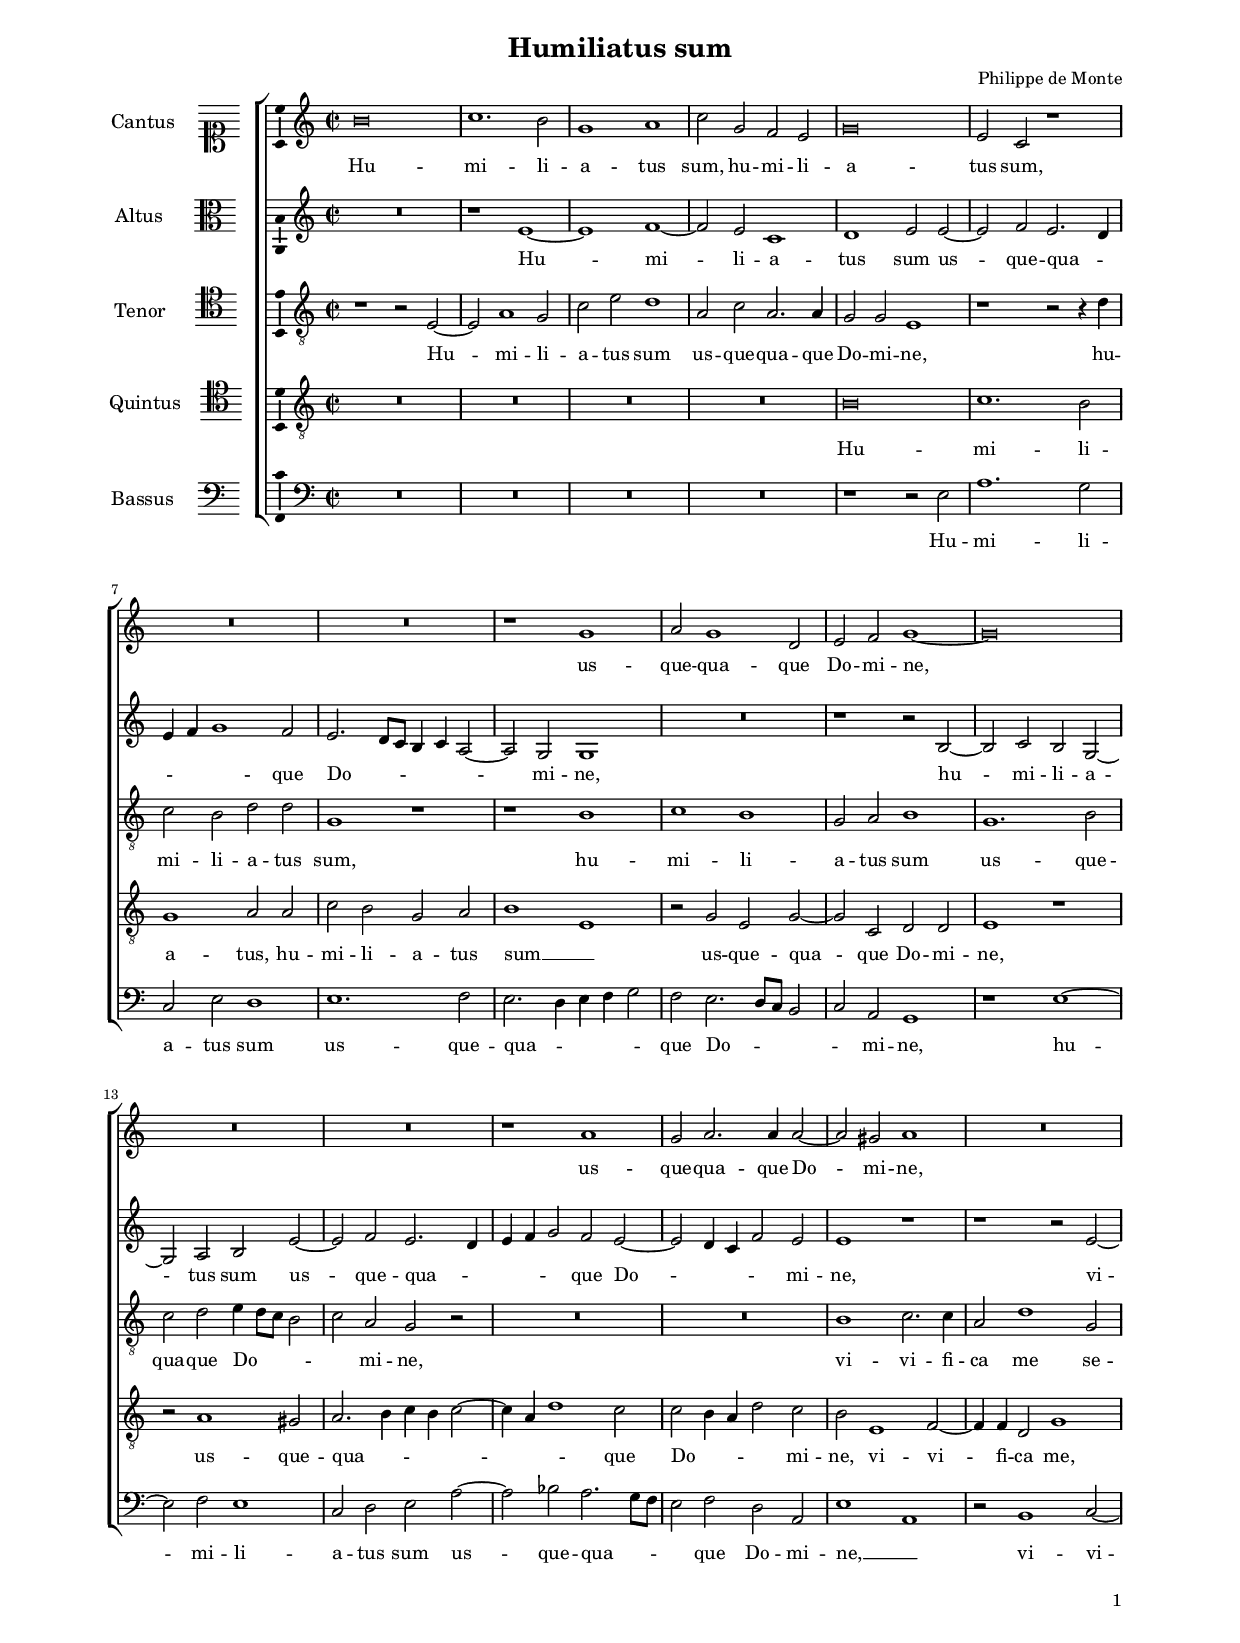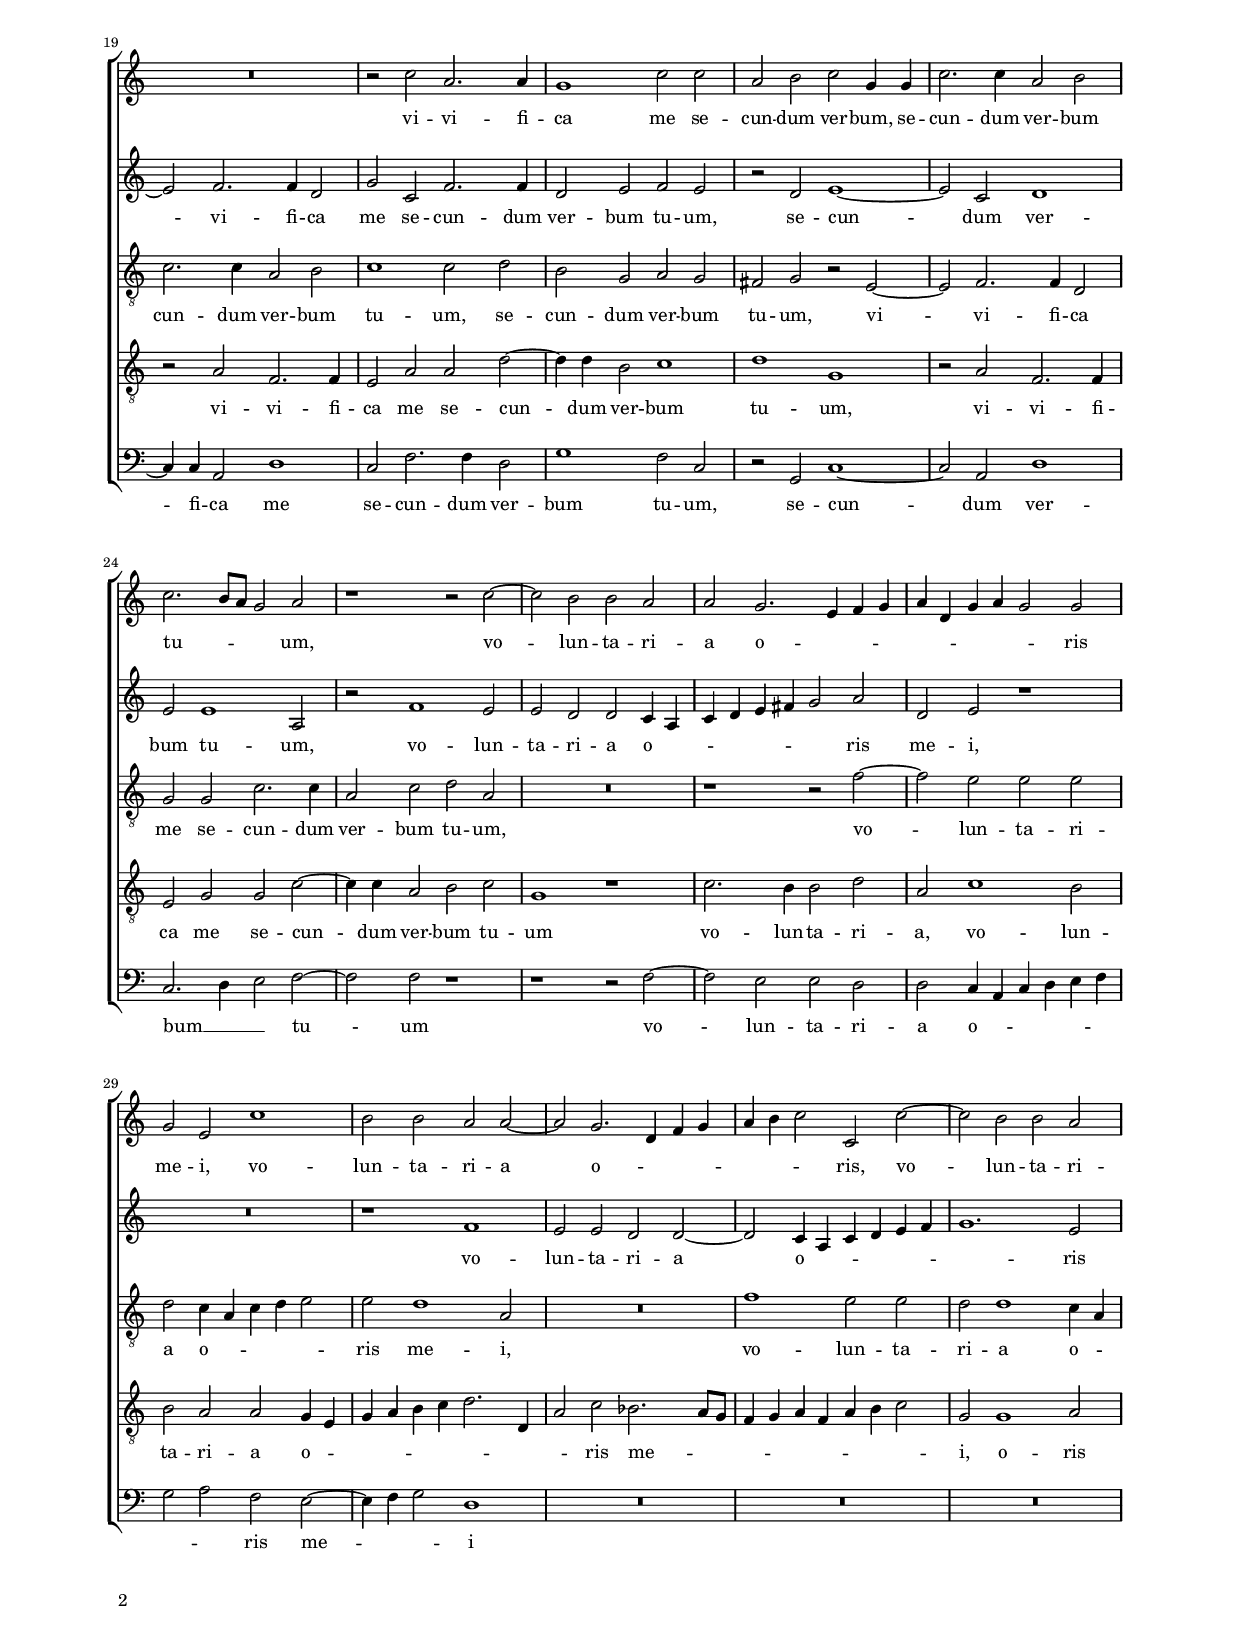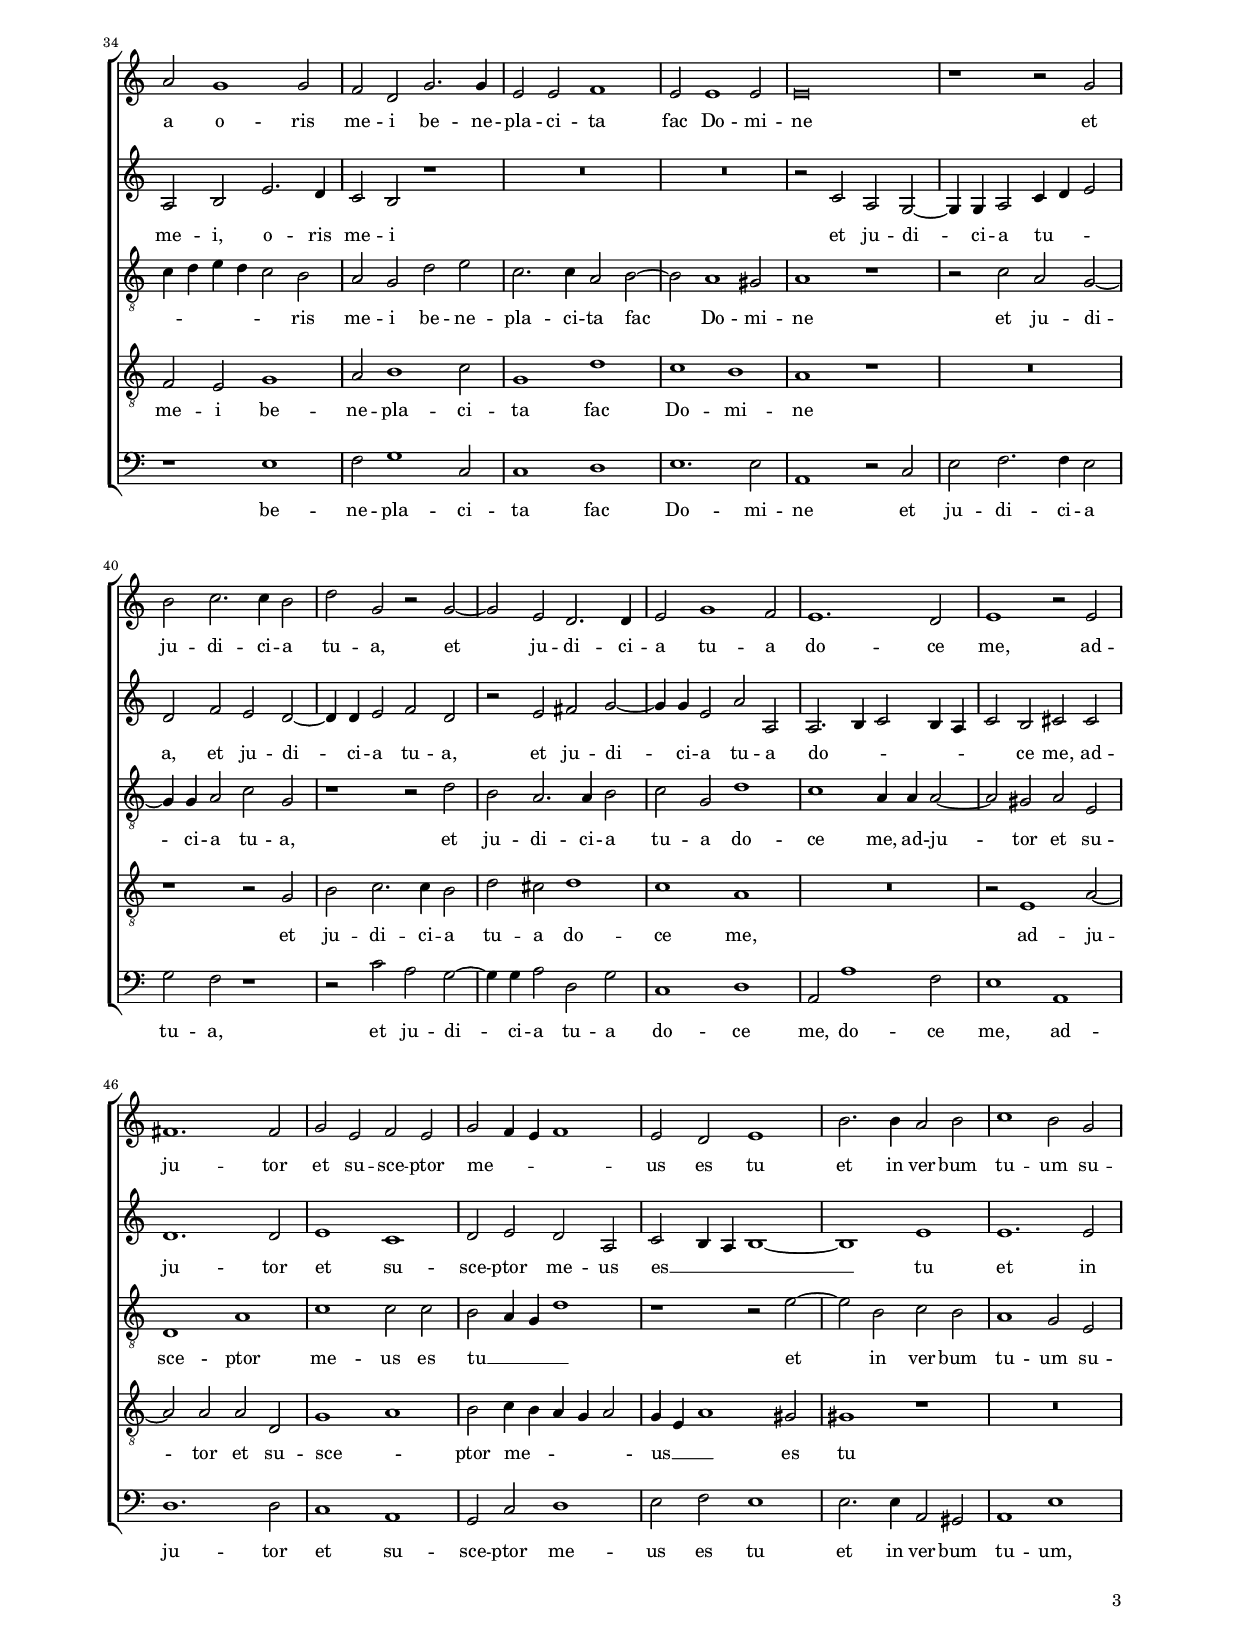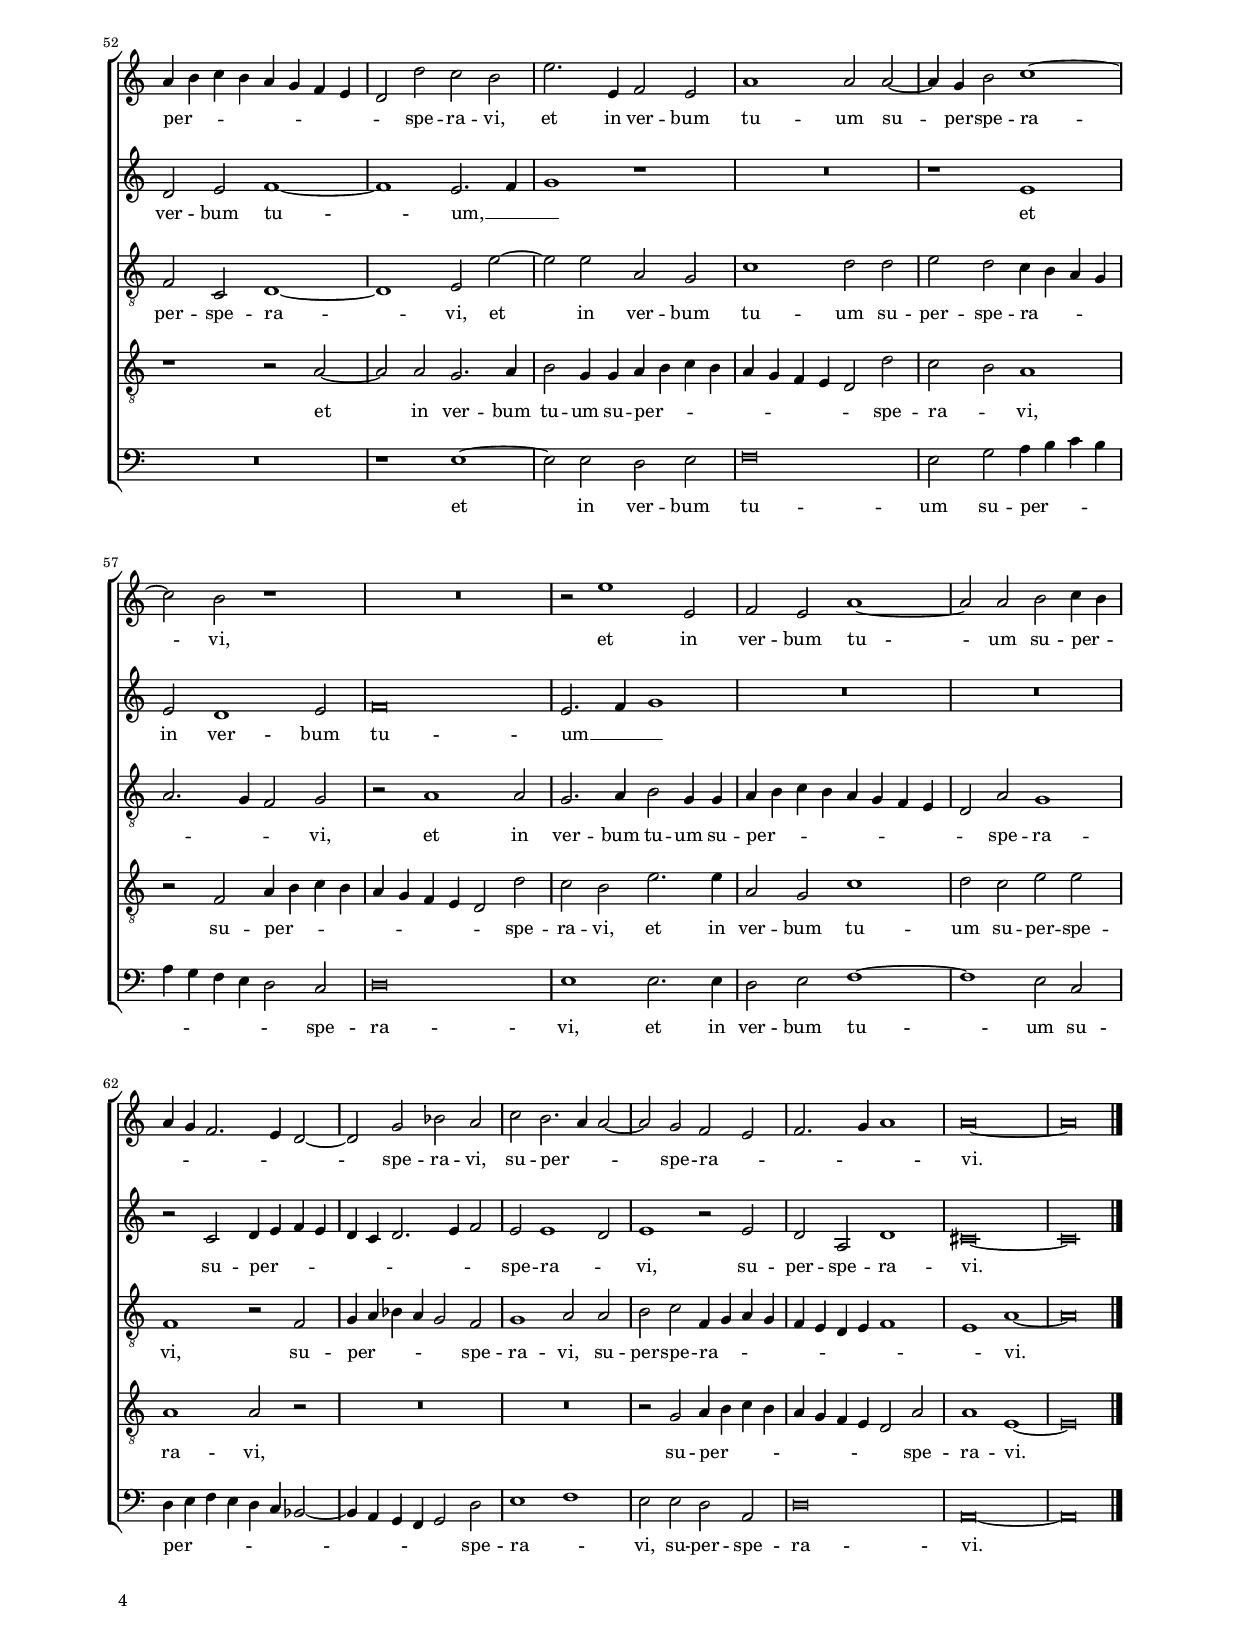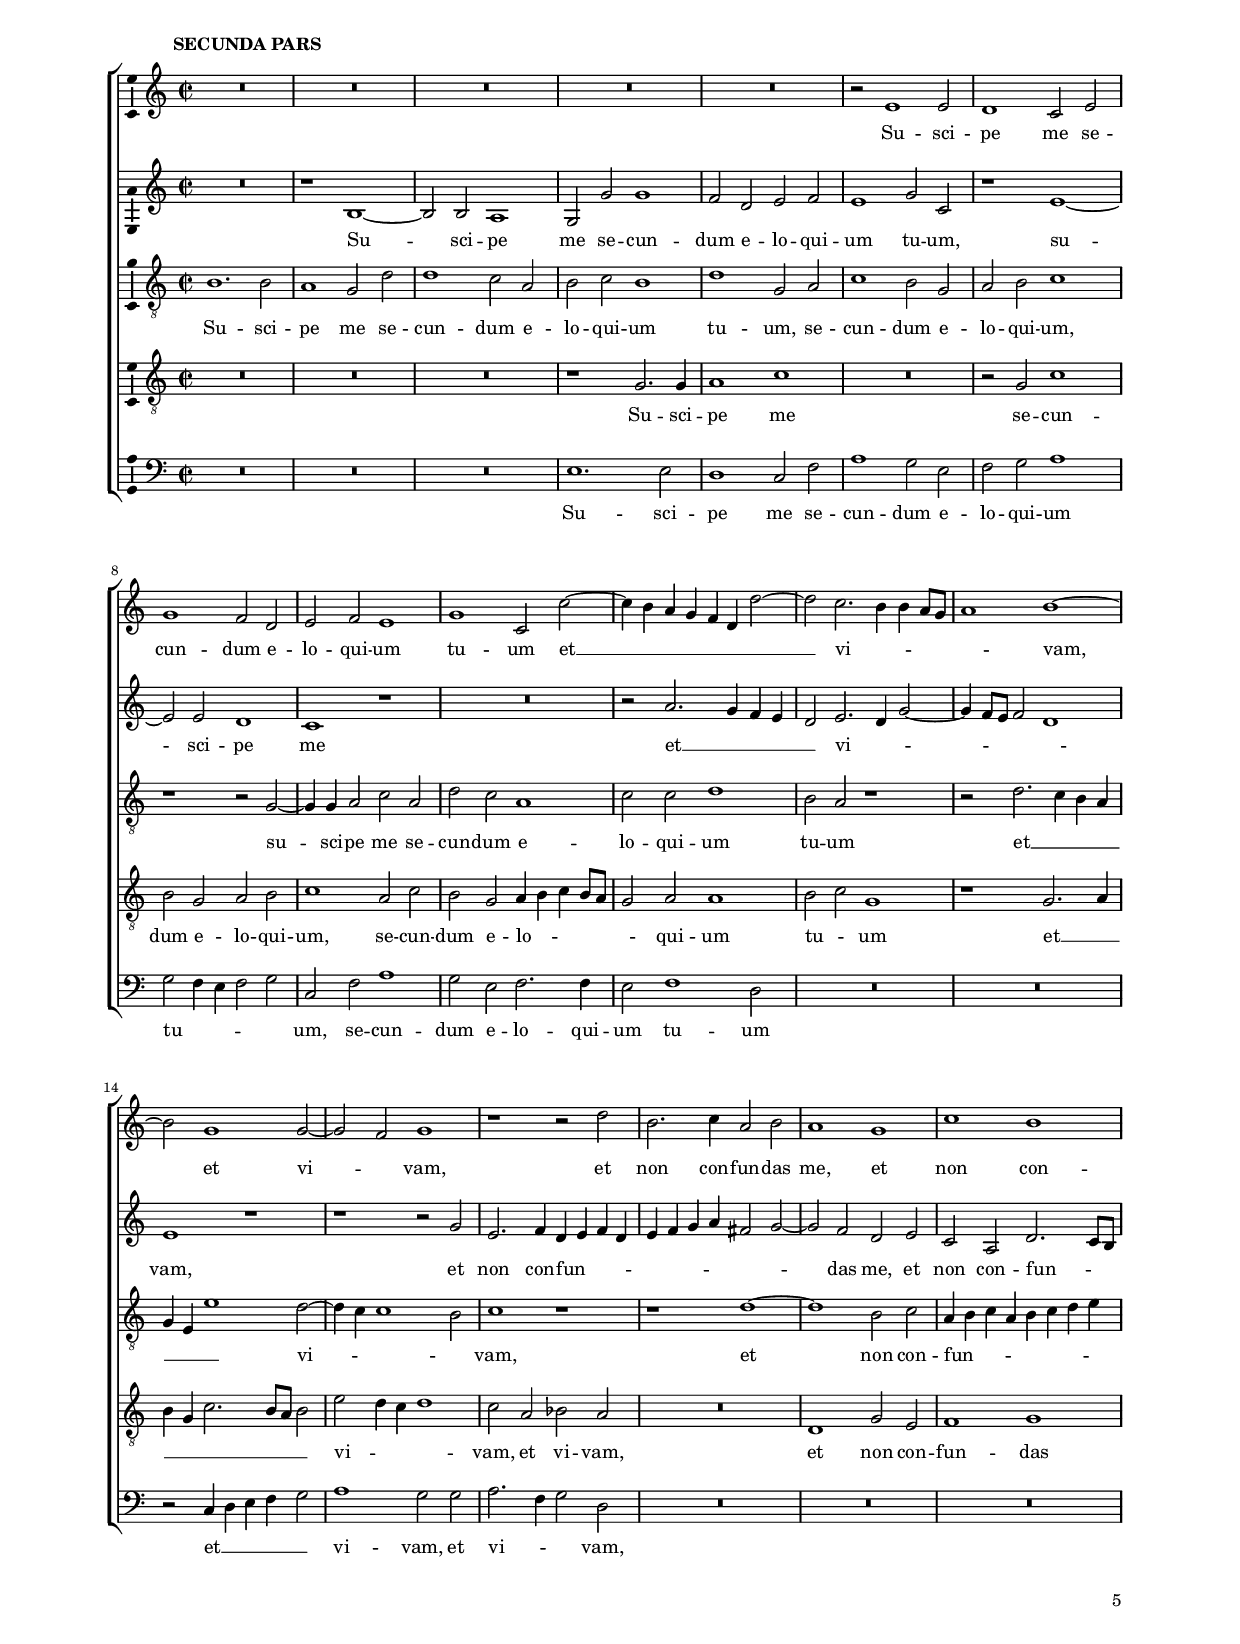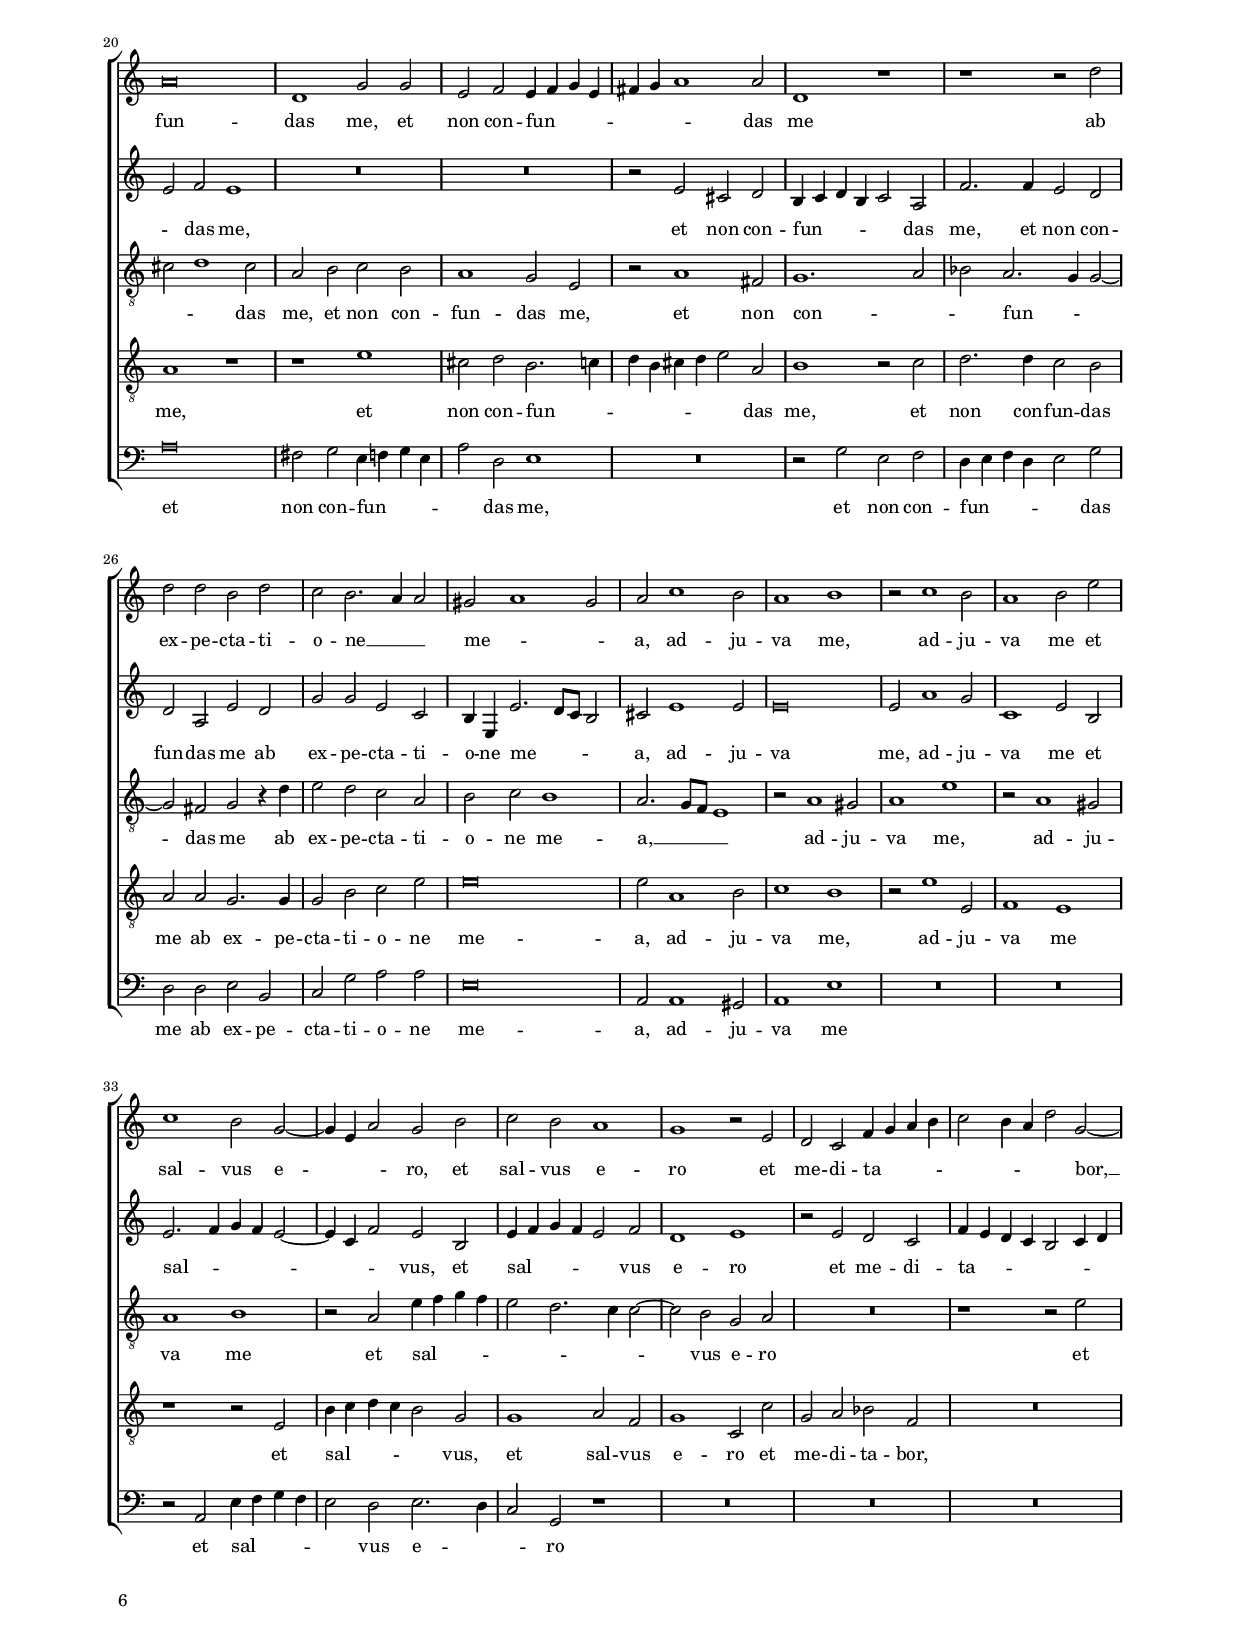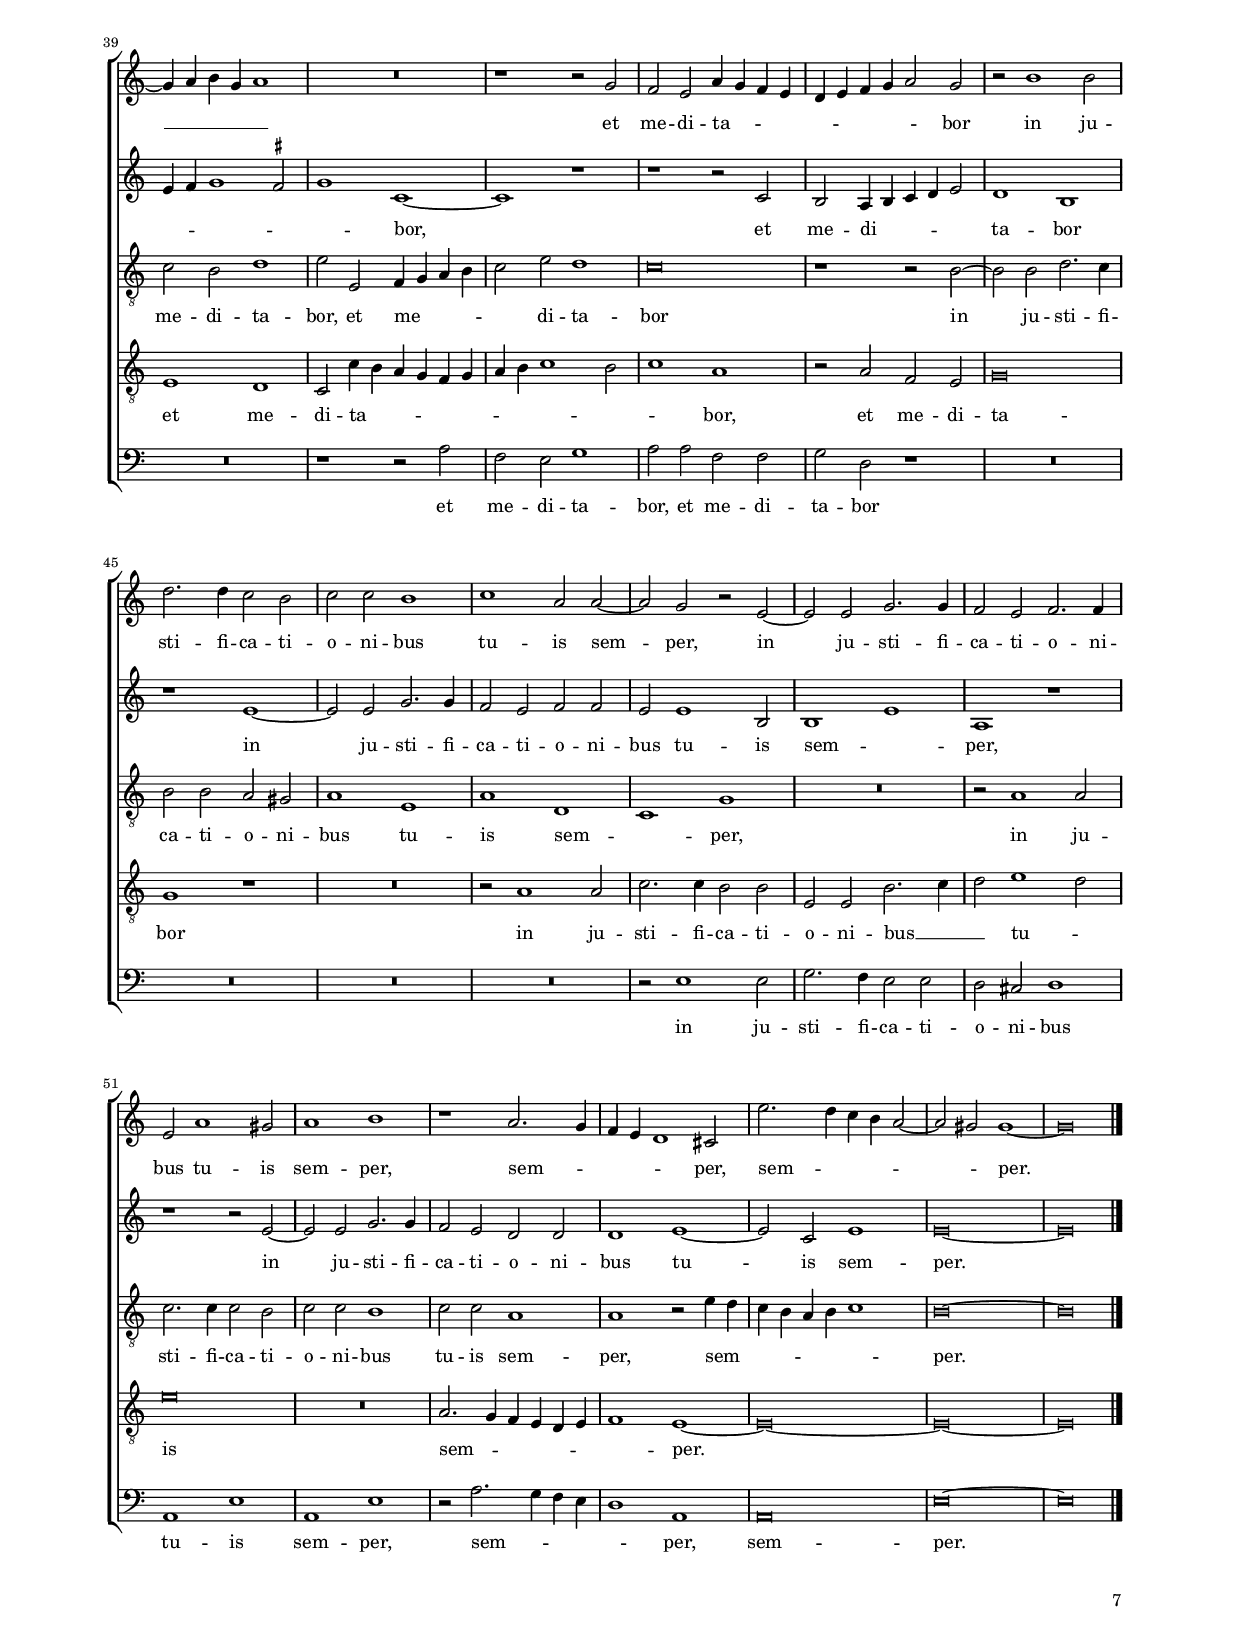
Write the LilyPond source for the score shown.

\header
{
  title="Humiliatus sum"
  composer="Philippe de Monte"
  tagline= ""
}

\version "2.24.1"
\include "deutsch.ly"
#(set-global-staff-size 15)
% #(set-default-paper-size "letter")
#(ly:set-option 'point-and-click #f)

	
	ficta = { \once \set suggestAccidentals = ##t }
	
	forget = #(define-music-function (music) (ly:music?) #{
		\accidentalStyle forget
		$music
		\accidentalStyle default
		#})
	
	m = \melisma
	me = \melismaEnd


\paper
	{
	top-margin = 1.8 \cm
	bottom-margin = 1.2 \cm
	left-margin = 2 \cm
	right-margin = 2 \cm
	ragged-bottom = ##f
	ragged-last-bottom = ##f
	print-page-number = ##f
	score-system-spacing = #'((basic-distance . 16) (minimum-distance . 14) (padding . 5) (strechability . 150))
	system-system-spacing = #'((basic-distance . 16) (minimum-distance . 14) (padding . 5) (strechability . 150))
	oddFooterMarkup=\markup   \fill-line { "" \fromproperty #'page:page-number-string }
	evenFooterMarkup=\markup  \fill-line { \fromproperty #'page:page-number-string "" }
	last-bottom-spacing = #'((basic-distance . 12) (minimum-distance . 7) (padding . 4))
	systems-per-page = 3
	page-count = 7
%	min-systems-per-page = 3
	}

global = {
	\key c \major
	\time 2/2 \set Score.measureLength = #(ly:make-moment 2/1)
	}
	

incipitcantus = \markup { \score {
	{
	\set Staff.instrumentName = \markup { \fontsize #1 "Cantus" }
	\key c \major
	\clef soprano
	s4 \bar ""
	}
	\layout  {
	raggedright = ##t
	indent = 1.8 \cm
	line-width = 2.5 \cm
	\context { \Staff \remove Time_signature_engraver }
	\override Staff.Clef.Y-extent = #'(0 . 0)
	}} \hspace #1 }
      
      
incipitaltus = \markup { \score {
	{
	\set Staff.instrumentName = \markup { \fontsize #1 "Altus" }
	\key c \major
	\clef alto
	s4 \bar ""
	}
	\layout  {
	raggedright = ##t
	indent = 1.8 \cm
	line-width = 2.5 \cm
	\context { \Staff \remove Time_signature_engraver }
	\override Staff.Clef.Y-extent = #'(0 . 0)
	}} \hspace #1 }


incipittenor = \markup { \score {
	{
	\set Staff.instrumentName = \markup { \fontsize #1 "Tenor" }
	\key c \major
	\clef tenor
	s4 \bar ""
	}
	\layout  {
	raggedright = ##t
	indent = 1.8 \cm
	line-width = 2.5 \cm
	\context { \Staff \remove Time_signature_engraver }
	\override Staff.Clef.Y-extent = #'(0 . 0)
	}} \hspace #1 }
      
      
incipitquintus = \markup { \score {
	{
	\set Staff.instrumentName = \markup { \fontsize #1 "Quintus" }
	\key c \major
	\clef tenor
	s4 \bar ""
	}
	\layout  {
	raggedright = ##t
	indent = 1.8 \cm
	line-width = 2.5 \cm
	\context { \Staff \remove Time_signature_engraver }
	\override Staff.Clef.Y-extent = #'(0 . 0)
	}} \hspace #1 }
      
      
incipitbassus = \markup { \score {
	{
	\set Staff.instrumentName = \markup { \fontsize #1 "Bassus" }
	\key c \major
	\clef bass
	s4 \bar ""
	}
	\layout  {
	raggedright = ##t
	indent = 1.8 \cm
	line-width = 2.5 \cm
	\context { \Staff \remove Time_signature_engraver }
	\override Staff.Clef.Y-extent = #'(0 . 0)
	}} \hspace #1 }


cantus =  \relative c''
	{
	h\breve
	c1. h2
	g1 a
	c2 g f e
%5
	g\breve |
	e2 c r1
	R\breve
	R\breve
	r1 g'
%10
	a2 g1 d2 |
	e2 f g1~
	g\breve
	R\breve
	R\breve
%15
	r1 a |
	g2 a2. a4 a2~
	a2 gis a1
	R\breve
	R\breve
%20
	r2 c a2. a4 |
	g1 c2 c
	a2 h c g4 g
	c2. c4 a2 h
	c2. \m h8 a g2 \me a
%25
	r1 r2 c~ |
	c2 h h a
	a2 g2. \m e4 f g
	a4 d, g a g2 \me g
	g2 e c'1
%30
	h2 h a a~ |
	a2 g2. \m d4 f g
	a4 h c2 \me c, c'~
	c2 h h a
	a2 g1 g2
%35
	f2 d g2. g4 |
	e2 e f1
	e2 e1 e2
	e\breve
	r1 r2 g
%40
	h2 c2. c4 h2 |
	d2 g, r g~
	g2 e d2. d4
	e2 g1 f2
	e1. d2
%45
	e1 r2 e |
	fis1. fis2
	g2 e f e
	g2 \m f4 e f1 \me
	e2 d e1
%50
	h'2. h4 a2 h |
	c1 h2 g
	a4 \m h c h a g f e
	d2 \me d' c h
	e2. e,4 f2 e
%55
	a1 a2 a~ |
	a4 g4 h2 c1~ 
	c2 h r1
	R\breve
	r2 e1 e,2
%60
	f2 e a1~ |
	a2 a h c4 \m h
	a4 g f2. e4 d2~
	d2 \me g b a
	c2 h2. \m a4 a2~
%65
	a2 \me g f \m e |
	f2. g4 a1 \me
	a\breve~
	a\breve \bar "|." |
	}


altus =  \relative c'
	{
	R\breve
	r1 e~
	e1 f~
	f2 e c1
%5
	d1 e2 e~ |
	e2 f e2. \m d4
	e4 f g1 \me f2
	e2. \m d8 c h4 c a2~
	a2 \me g2 g1
%10
	R\breve |
	r1 r2 h~
	h2 c h g~
	g2 a h e~
	e2 f e2. \m d4
%15
	e4 f g2 \me f e~ |
	e2 \m d4 c f2 \me e
	e1 r
	r1 r2 e~
	e2 f2. f4 d2
%20
	g2 c, f2. f4 |
	d2 e f e
	r2 d e1~
	e2 c d1
	e2 e1 a,2
%25
	r2 f'1 e2 |
	e2 d d c4 \m a
	c4 d e fis g2 \me a
	d,2 e r1
	R\breve
%30
	r1 f |
	e2 e d d~
	d2 c4 \m a c d e f
	g1. \me e2
	a,2 h e2. d4
%35
	c2 h r1 |
	R\breve
	R\breve
	r2 c a g~
	g4 g a2 c4 \m d e2 \me
%40
	d2 f e d~ |
	d4 d e2 f d
	r2 e fis g~
	g4 g e2 a a,
	a2. \m h4 c2 h4 a
%45
	c2 \me h cis cis |
	d1. d2
	e1 c
	d2 e d a
	c2 \m h4 a h1~
%50
	h1 \me e |
	e1. e2
	d2 e f1~
	f1 e2. \m f4
	g1 \me r
%55
	R\breve |
	r1 e
	e2 d1 e2
	f\breve
	e2. \m f4 g1 \me
%60
	R\breve |
	R\breve
	r2 c, d4 \m e f e
	d4 c d2. e4 f2 \me
	e2 e1 \m d2 \me
%65
	e1 r2 e |
	d2 a d1
	cis\breve~
	cis\breve |
	}


tenor =  \relative c'
	{
	r1 r2 e,~
	e2 a1 g2
	c2 e d1
	a2 c a2. a4
%5
	g2 g e1 |
	r1 r2 r4 d'
	c2 h d d
	g,1 r
	r1 h
%10
	c1 h |
	g2 a h1
	g1. h2
	c2 d e4 \m d8 c h2
	c2 \me a g r
%15
	R\breve |
	R\breve
	h1 c2. c4
	a2 d1 g,2
	c2. c4 a2 h
%20
	c1 c2 d |
	h2 g a g
	fis2 g r e~
	e2 f2. f4 d2
	g2 g c2. c4
%25
	a2 c d a |
	R\breve
	r1 r2 f'~
	f2 e e e
	d2 c4 \m a c d e2 \me
%30
	e2 d1 a2 |
	R\breve
	f'1 e2 e
	d2 d1 c4 \m a
	c4 d e d c2 \me h
%35
	a2 g d' e |
	c2. c4 a2 h~
	h2 a1 gis2
	a1 r
	r2 c a g~
%40
	g4 g a2 c g |
	r1 r2 d'
	h2 a2. a4 h2
	c2 g d'1
	c1 a4 a a2~
%45
	a2 gis a e |
	d1 a'
	c1 c2 c
	h2 \m a4 g d'1 \me
	r1 r2 e~
%50
	e2 h c h |
	a1 g2 e
	f2 c d1~
	d1 e2 e'~
	e2 e a, g
%55
	c1 d2 d |
	e2 d c4 \m h a g
	a2. g4 f2 \me g
	r2 a1 a2
	g2. a4 h2 g4 g
%60
	a4 \m h c h a g f e |
	d2 \me a' g1
	f1 r2 f
	g4 \m a b a g2 \me f
	g1 a2 a
%65
	h2 c f,4 \m g a g |
	f4 e d e f1
	e1 \me a~
	a\breve |
	}


quintus  =  \relative c'
	{
	R\breve
	R\breve
	R\breve
	R\breve
%5
	h\breve |
	c1. h2
	g1 a2 a
	c2 h g a
	h1 \m e, \me
%10
	r2 g e g~ |
	g2 c, d d
	e1 r
	r2 a1 gis2
	a2. \m h4 c h c2~
%15
	c4 a d1 \me c2 |
	c2 \m h4 a d2 \me c
	h2 e,1 f2~
	f4 f d2 g1
	r2 a f2. f4
%20
	e2 a a d~ |
	d4 d h2 c1
	d1 g,
	r2 a f2. f4
	e2 g g c~
%25
	c4 c a2 h c |
	g1 r
	c2. h4 h2 d
	a2 c1 h2
	h2 a a g4 \m e
%30
	g4 a h c d2. d,4 |
	a'2 \me c b2. \m a8 g
	f4 g a f a h c2 \me
	g2 g1 a2
	f2 e g1
%35
	a2 h1 c2 |
	g1 d'
	c1 h
	a1 r
	R\breve
%40
	r1 r2 g |
	h2 c2. c4 h2
	d2 cis d1
	c1 a
	R\breve
%45
	r2 e1 a2~ |
	a2 a a d,
	g1 \m a \me
	h2 c4 \m h a g a2 \me
	g4 \m e a1 \me gis2
%50
	gis1 r |
	R\breve
	r1 r2 a~
	a2 a g2. a4
	h2 g4 g a \m h c h
%55
	a4 g f e d2 \me d' |
	c2 \m h \me a1
	r2 f a4 \m h c h
	a4 g f e d2 \me d'
	c2 h e2. e4
%60
	a,2 g c1 |
	d2 c e e
	a,1 a2 r
	R\breve
	R\breve
%65
	r2 g a4 \m h c h |
	a4 g f e d2 \me a'
	a1 e~
	e\breve |
	}


bassus  =  \relative c
	{
	R\breve
	R\breve
	R\breve
	R\breve
%5
	r1 r2 e |
	a1. g2
	c,2 e d1
	e1. f2
	e2. \m d4 e f g2 \me
%10
	f2 e2. \m d8 c h2 |
	c2 \me a g1
	r1 e'~
	e2 f e1
	c2 d e a~
%15
	a2 b a2. \m g8 f |
	e2 \me f d a
	e'1 \m a, \me
	r2 h1 c2~
	c4 c a2 d1
%20
	c2 f2. f4 d2 |
	g1 f2 c
	r2 g c1~
	c2 a d1
	c2. \m d4 e2 \me f~
%25
	f2 f r1 |
	r1 r2 f~
	f2 e e d
	d2 c4 \m a c d e f
	g2 a \me f e~
%30
	e4 \m f g2 \me d1 |
	R\breve
	R\breve
	R\breve
	r1 e
%35
	f2 g1 c,2 |
	c1 d
	e1. e2
	a,1 r2 c
	e2 f2. f4 e2
%40
	g2 f r1 |
	r2 c' a g~
	g4 g a2 d, g
	c,1 d
	a2 a'1 f2
%45
	e1 a, |
	d1. d2
	c1 a
	g2 c d1
	e2 f e1
%50
	e2. e4 a,2 gis |
	a1 e'
	R\breve
	r1 e~
	e2 e d e
%55
	f\breve |
	e2 g a4 \m h c h
	a4 g f e d2 \me c
	d\breve
	e1 e2. e4
%60
	d2 e f1~ |
	f1 e2 c
	d4 \m e f e d c b2~
	b4 a g f g2 \me d'
	e1 \m f \me
%65
	e2 e d a |
	d\breve
	a\breve~
	a\breve |
	}


lyricscantus = \lyricmode {
	Hu -- mi -- li -- a -- tus sum,
	hu -- mi -- li -- a -- tus sum,
	us -- que -- qua -- que Do -- mi -- ne,
	us -- que -- qua -- que Do -- mi -- ne,
	vi -- vi -- fi -- ca me se -- cun -- dum ver -- bum,
	se -- cun -- dum ver -- bum tu -- um,
	vo -- lun -- ta -- ri -- a o -- ris me -- i,
	vo -- lun -- ta -- ri -- a o -- ris,
	vo -- lun -- ta -- ri -- a o -- ris me -- i
	be -- ne -- pla -- ci -- ta fac Do -- mi -- ne
	et ju -- di -- ci -- a tu -- a,
	et ju -- di -- ci -- a tu -- a do -- ce me,
	ad -- ju -- tor et su -- sce -- ptor me -- us es tu
	et in ver -- bum tu -- um su -- per -- spe -- ra -- vi,
	et in ver -- bum tu -- um su -- per -- spe -- ra -- vi,
	et in ver -- bum tu -- um su -- per -- spe -- ra -- vi,
	su -- per -- spe -- ra -- vi.
	}


lyricsaltus = \lyricmode {
	Hu -- mi -- li -- a -- tus sum
	us -- que -- qua -- que Do -- mi -- ne,
	hu -- mi -- li -- a -- tus sum
	us -- que -- qua -- que Do -- mi -- ne,
	vi -- vi -- fi -- ca me se -- cun -- dum ver -- bum tu -- um,
	se -- cun -- dum ver -- bum tu -- um,
	vo -- lun -- ta -- ri -- a o -- ris me -- i,
	vo -- lun -- ta -- ri -- a o -- ris me -- i,
	o -- ris me -- i
	et ju -- di -- ci -- a tu -- a,
	et ju -- di -- ci -- a tu -- a,
	et ju -- di -- ci -- a tu -- a do -- ce me,
	ad -- ju -- tor et su -- sce -- ptor me -- us es __ tu
	et in ver -- bum tu -- um, __
	et in ver -- bum tu -- um __ su -- per -- spe -- ra -- vi,
	su -- per -- spe -- ra -- vi.
	}


lyricstenor = \lyricmode {
	Hu -- mi -- li -- a -- tus sum
	us -- que -- qua -- que Do -- mi -- ne,
	hu -- mi -- li -- a -- tus sum,
	hu -- mi -- li -- a -- tus sum
	us -- que -- qua -- que Do -- mi -- ne,
	vi -- vi -- fi -- ca me se -- cun -- dum ver -- bum tu -- um,
	se -- cun -- dum ver -- bum tu -- um,
	vi -- vi -- fi -- ca me se -- cun -- dum ver -- bum tu -- um,
	vo -- lun -- ta -- ri -- a o -- ris me -- i,
	vo -- lun -- ta -- ri -- a o -- ris me -- i
	be -- ne -- pla -- ci -- ta fac Do -- mi -- ne
	et ju -- di -- ci -- a tu -- a,
	et ju -- di -- ci -- a tu -- a do -- ce me,
	ad -- ju -- tor et su -- sce -- ptor me -- us es tu __
	et in ver -- bum tu -- um su -- per -- spe -- ra -- vi,
	et in ver -- bum tu -- um su -- per -- spe -- ra -- vi,
	et in ver -- bum tu -- um su -- per -- spe -- ra -- vi,
	su -- per -- spe -- ra -- vi,
	su -- per -- spe -- ra -- vi.
	}


lyricsquintus = \lyricmode {
	Hu -- mi -- li -- a -- tus,
	hu -- mi -- li -- a -- tus sum __
	us -- que -- qua -- que Do -- mi -- ne,
	us -- que -- qua -- que Do -- mi -- ne,
	vi -- vi -- fi -- ca me,
	vi -- vi -- fi -- ca me se -- cun -- dum ver -- bum tu -- um,
	vi -- vi -- fi -- ca me se -- cun -- dum ver -- bum tu -- um
	vo -- lun -- ta -- ri -- a,
	vo -- lun -- ta -- ri -- a o -- ris me -- i,
	o -- ris me -- i
	be -- ne -- pla -- ci -- ta fac Do -- mi -- ne
	et ju -- di -- ci -- a tu -- a do -- ce me,
	ad -- ju -- tor et su -- sce -- ptor me -- us __ es tu
	et in ver -- bum tu -- um su -- per -- spe -- ra -- vi,
	su -- per -- spe -- ra -- vi,
	et in ver -- bum tu -- um su -- per -- spe -- ra -- vi,
	su -- per -- spe -- ra -- vi.
	}


lyricsbassus = \lyricmode {
	Hu -- mi -- li -- a -- tus sum
	us -- que -- qua -- que Do -- mi -- ne,
	hu -- mi -- li -- a -- tus sum us -- que -- qua -- que Do -- mi -- ne, __
	vi -- vi -- fi -- ca me se -- cun -- dum ver -- bum tu -- um,
	se -- cun -- dum ver -- bum __ tu -- um
	vo -- lun -- ta -- ri -- a o -- ris me -- i
	be -- ne -- pla -- ci -- ta fac Do -- mi -- ne
	et ju -- di -- ci -- a tu -- a,
	et ju -- di -- ci -- a tu -- a do -- ce me,
	do -- ce me,
	ad -- ju -- tor et su -- sce -- ptor me -- us es tu
	et in ver -- bum tu -- um,
	et in ver -- bum tu -- um su -- per -- spe -- ra -- vi,
	et in ver -- bum tu -- um su -- per -- spe -- ra -- vi,
	su -- per -- spe -- ra -- vi.
	}


\score
{  
	\transpose c c {
	\new ChoirStaff \with { \override StaffGrouper.staff-staff-spacing.basic-distance = #12 }
	<<

	\new Staff << \global
	\new Voice="v1" {
		\set Staff.instrumentName=\incipitcantus
		\set Staff.midiInstrument = "reed organ"
		\clef violin
		\cantus }
	\new Lyrics \lyricsto "v1" {\lyricscantus }
	>>


	\new Staff << \global
	\new Voice="v2" {
		\set Staff.instrumentName=\incipitaltus
		\set Staff.midiInstrument = "reed organ"
		\clef violin 
		\altus}
	\new Lyrics \lyricsto "v2" {\lyricsaltus }
	>>


	\new Staff << \global
	\new Voice="v3" {
		\set Staff.instrumentName=\incipittenor
		\set Staff.midiInstrument = "reed organ"
		\clef "G_8"
		\tenor }
	\new Lyrics \lyricsto "v3" {\lyricstenor }
	>>


	\new Staff << \global
	\new Voice="v5" {
		\set Staff.instrumentName=\incipitquintus
		\set Staff.midiInstrument = "reed organ"
		\clef "G_8"
		\quintus}
	\new Lyrics \lyricsto "v5" {\lyricsquintus }
	>>


	\new Staff << \global
	\new Voice="v4" {
		\set Staff.instrumentName=\incipitbassus
		\set Staff.midiInstrument = "reed organ"
		\clef bass
		\bassus }
	\new Lyrics \lyricsto "v4" {\lyricsbassus}
	>>

	>>
	} % transpose

	\layout
	{
	indent = 2.5 \cm
	\context { \Staff \override TimeSignature.break-visibility = #end-of-line-invisible }
	\context { \Lyrics \override VerticalAxisGroup.nonstaff-relatedstaff-spacing.padding = #1.4 }
	\context { \Staff \consists Ambitus_engraver }
	\context { \Score \override BarNumber.padding = #2 }
	\context { \Voice \override NoteHead.style = #'baroque }
	}


\midi
	{
    	\tempo 2 = 90
	}

}

%%%%%%%%%%%%%%%%%%%%  PARS SECUNDA


global = {
	\key c \major
	\time 2/2 \set Score.measureLength = #(ly:make-moment 2/1)
	}


cantus =  \relative c''
	{
	R\breve
	R\breve
	R\breve
	R\breve
%5
	R\breve |
	r2 e,1 e2
	d1 c2 e
	g1 f2 d
	e2 f e1
%10
	g1 c,2 c'~ |
	c4 \m h a g f d d'2~
	d2 \me c2. \m h4 h a8 g
	a1 \me h~
	h2 g1 g2~
%15
	g2 \m f \me g1 |
	r1 r2 d'
	h2. c4 a2 h
	a1 g
	c1 h
%20
	a\breve |
	d,1 g2 g
	e2 f e4 \m f g e
	fis4 g a1 \me a2
	d,1 r
%25
	r1 r2 d' |
	d2 d h2 d
	c2 h2. \m a4 a2 \me
	gis2 \m a1 gis2 \me
	a2 c1 h2
%30
	a1 h |
	r2 c1 h2
	a1 h2 e
	c1 h2 g~
	g4 \m e a2 \me g h
%35
	c2 h a1 |
	g1 r2 e
	d2 c f4 \m g a h
	c2 h4 a d2 \me g,~
	g4 \m a h g a1 \me
%40
	R\breve |
	r1 r2 g
	f2 e a4 \m g f e
	d4 e f g a2 \me g
	r2 h1 h2
%45
	d2. d4 c2 h |
	c2 c h1
	c1 a2 a~
	a2 g r e~
	e2 e g2. g4
%50
	f2 e f2. f4 |
	e2 a1 gis2
	a1 h
	r1 a2. \m g4
	f e d1 \me cis2
%55
	e'2. \m d4 c h a2~ |
	a2 gis \me gis1~
	gis\breve \bar "|." |
	}


altus =  \relative c'
        {
	R\breve
	r1 h~
	h2 h a1
	g2 g' g1
%5
	f2 d e f
	e1 g2 c,
	r1 e~
	e2 e d1
	c1 r
%10
	R\breve |
	r2 a'2. \m g4 f e
	d2 \me e2. \m d4 g2~
	g4 f8 e f2 d1 \me
	e1 r
%15
	r1 r2 g |
	e2. f4 d \m e f d
	e4 f g a fis2 g~
	g2 \me f d e
	c2 a d2. \m c8 h
%20
	e2 \me f e1 |
	R\breve
	R\breve
	r2 e cis d
	h4 \m c d h c2 \me a
%25
	f'2. f4 e2 d |
	d2 a e' d
	g2 g e c
	h4 e, e'2. \m d8 c h2 \me
	cis2 e1 e2
%30
	e\breve |
	e2 a1 g2
	c,1 e2 h
	e2. \m f4 g f e2~
	e4 c f2 \me e h
%35
	e4 \m f g f e2 \me f |
	d1 e
	r2 e d c
	f4 \m e d c h2 c4 d
	e4 f g1 \ficta fis2
%40
	g1 \me c,~ |
	c1 r
	r1 r2 c
	h2 a4 \m h c d e2 \me
	d1 h
%45
	r1 e~ |
	e2 e g2. g4
	f2 e f f
	e2 e1 h2
	h1 \m e \me
%50
	a,1 r |
	r1 r2 e'~
	e2 e g2. g4
	f2 e d d
	d1 e~
%55
	e2 c e1 |
	e\breve~
	e\breve |
	}


tenor =  \relative c'
	{
	h1. h2
	a1 g2 d'
	d1 c2 a
	h2 c h1
%5
	d1 g,2 a |
	c1 h2 g
	a2 h c1
	r1 r2 g~
	g4 g a2 c a
%10
	d2 c a1 |
	c2 c d1
	h2 a r1
	r2 d2. \m c4 h a
	g4 e e'1 \me d2~
%15
	d4 \m c c1 h2 \me |
	c1 r
	r1 d~
	d1 h2 c
	a4 \m h c a h c d e
%20
	cis2 d1 \me cis2 |
	a2 h c h
	a1 g2 e
	r2 a1 fis2
	g1. \m a2
%25
	b2 \me a2. \m g4 g2~ |
	g2 \me fis g r4 d'
	e2 d c a
	h2 c h1
	a2. \m g8 f e1 \me
%30
	r2 a1 gis2 |
	a1 e'
	r2 a,1 gis2
	a1 h
	r2 a e'4 \m f g f
%35
	e2 d2. c4 c2~ |
	c2 \me h g a
	R\breve
	r1 r2 e'
	c2 h d1
%40
	e2 e, f4 \m g a h |
	c2 \me e d1
	c\breve
	r1 r2 h~
	h2 h d2. c4
%45
	h2 h a gis |
	a1 e
	a1 d, \m
	c \me g'
	R\breve
%50
	r2 a1 a2 |
	c2. c4 c2 h
	c2 c h1
	c2 c a1
	a1 r2 e'4 \m d
%55
	c4 h a h c1 \me |
	h\breve~
	h\breve |
	}


quintus  =  \relative c'
	{
	R\breve
	R\breve
	R\breve
	r1 g2. g4
%5
	a1 c |
	R\breve
	r2 g c1
	h2 g a h
	c1 a2 c
%10
	h2 g a4 \m h c h8 a |
	g2 \me a a1
	h2 \m c \me g1
	r1 g2. \m a4
	h4 g c2. h8 a h2 \me
%15
	e2 \m d4 c d1 \me |
	c2 a b a
	R\breve
	d,1 g2 e
	f1 g
%20
	a1 r |
	r1 e'
	cis2 d h2. \m c4
	d4 h cis d e2 \me a,
	h1 r2 c
%25
	d2. d4 c2 h |
	a2 a g2. g4
	g2 h c e
	e\breve
	e2 a,1 h2
%30
	c1 h |
	r2 e1 e,2
	f1 e
	r1 r2 e
	h'4 \m c d c h2 \me g
%35
	g1 a2 f |
	g1 c,2 c'
	g2 a b f
	R\breve
	e1 d
%40
	c2 c'4 \m h a g f g |
	a4 h c1 h2
	c1 \me a
	r2 a f e
	g\breve
%45
	g1 r |
	R\breve
	r2 a1 a2
	c2. c4 h2 h
	e,2 e h'2. \m c4
%50
	d2 \me e1 \m d2 \me |
	e\breve
	R\breve
	a,2. \m g4 f e d e
	f1 \me e~
%55
	e\breve~ |
	e\breve~
	e\breve |
	}


bassus  =  \relative c
	{
	R\breve
	R\breve
	R\breve
	e1. e2
%5
	d1 c2 f |
	a1 g2 e
	f2 g a1
	g2 \m f4 e f2 g \me
	
%10
	c,2 f a1 |
	g2 e f2. f4
	e2 f1 d2
	R\breve
	R\breve
%15
	r2 c4 \m d e f g2 \me |
	a1 g2 g
	a2. \m f4 g2 \me d
	R\breve
	R\breve
%20
	R\breve |
	a'\breve
	fis2 g e4 \m f g e
	a2 \me d, e1
	R\breve
%25
	r2 g e f |
	d4 \m e f d e2 \me g
	d2 d e h
	c2 g' a a
	e\breve
%30
	a,2 a1 gis2 |
	a1 e'
	R\breve
	R\breve
	r2 a, e'4 \m f g f
%35
	e2 \me d e2. \m d4 |
	c2 \me g r1
	R\breve
	R\breve
	R\breve
%40
	R\breve |
	r1 r2 a'
	f2 e g1
	a2 a f f
	g2 d r1
%45
	R\breve |
	R\breve
	R\breve
	R\breve
	r2 e1 e2
%50
	g2. f4 e2 e |
	d2 cis d1
	a1 e'
	a,1 e'
	r2 a2. \m g4 f e
%55
	d1 \me a |
	a\breve
	e'\breve~
	e\breve |
	}


lyricscantus = \lyricmode {
	Su -- sci -- pe me se -- cun -- dum e -- lo -- qui -- um tu -- um
	et __ vi -- vam,
	et vi -- vam,
	et non con -- fun -- das me,
	et non con -- fun -- das me,
	et non con -- fun -- das me
	ab ex -- pe -- cta -- ti -- o -- ne __ me -- a,
	ad -- ju -- va me,
	ad -- ju -- va me et sal -- vus e -- ro,
	et sal -- vus e -- ro
	et me -- di -- ta -- bor, __
	et me -- di -- ta -- bor in ju -- sti -- fi -- ca -- ti -- o -- ni -- bus tu -- is sem -- per,
	in ju -- sti -- fi -- ca -- ti -- o -- ni -- bus tu -- is sem -- per,
	sem -- per,
	sem -- per.
	}


lyricsaltus = \lyricmode {
	Su -- sci -- pe me se -- cun -- dum e -- lo -- qui -- um tu -- um,
	su -- sci -- pe me
	et __ vi -- vam,
	et non con -- fun -- das me,
	et non con -- fun -- das me,
	et non con -- fun -- das me,
	et non con -- fun -- das me
	ab ex -- pe -- cta -- ti -- o -- ne me -- a,
	ad -- ju -- va me,
	ad -- ju -- va me et sal -- vus,
	et sal -- vus e -- ro
	et me -- di -- ta -- bor,
	et me -- di -- ta -- bor in ju -- sti -- fi -- ca -- ti -- o -- ni -- bus tu -- is sem -- per,
	in ju -- sti -- fi -- ca -- ti -- o -- ni -- bus tu -- is sem -- per.
	}


lyricstenor = \lyricmode {
	Su -- sci -- pe me se -- cun -- dum e -- lo -- qui -- um tu -- um,
	se -- cun -- dum e -- lo -- qui -- um,
	su -- sci -- pe me se -- cun -- dum e -- lo -- qui -- um tu -- um
	et __ vi -- vam,
	et non con -- fun -- das me,
	et non con -- fun -- das me,
	et non con -- fun -- das me
	ab ex -- pe -- cta -- ti -- o -- ne me -- a, __
	ad -- ju -- va me,
	ad -- ju -- va me et sal -- vus e -- ro
	et me -- di -- ta -- bor,
	et me -- di -- ta -- bor in ju -- sti -- fi -- ca -- ti -- o -- ni -- bus tu -- is sem -- per,
	in ju -- sti -- fi -- ca -- ti -- o -- ni -- bus tu -- is sem -- per,
	sem -- per.
	}


lyricsquintus = \lyricmode {
	Su -- sci -- pe me se -- cun -- dum e -- lo -- qui -- um,
	se -- cun -- dum e -- lo -- qui -- um tu -- um
	et __ vi -- vam,
	et vi -- vam,
	et non con -- fun -- das me,
	et non con -- fun -- das me,
	et non con -- fun -- das me
	ab ex -- pe -- cta -- ti -- o -- ne me -- a,
	ad -- ju -- va me,
	ad -- ju -- va me et sal -- vus,
	et sal -- vus e -- ro
	et me -- di -- ta -- bor,
	et me -- di -- ta -- bor,
	et me -- di -- ta -- bor in ju -- sti -- fi -- ca -- ti -- o -- ni -- bus __ tu -- is sem -- per.
	}


lyricsbassus = \lyricmode {
	Su -- sci -- pe me se -- cun -- dum e -- lo -- qui -- um tu -- um,
	se -- cun -- dum e -- lo -- qui -- um tu -- um
	et __ vi -- vam,
	et vi -- vam,
	et non con -- fun -- das me,
	et non con -- fun -- das me
	ab ex -- pe -- cta -- ti -- o -- ne me -- a,
	ad -- ju -- va me et sal -- vus e -- ro
	et me -- di -- ta -- bor,
	et me -- di -- ta -- bor in ju -- sti -- fi -- ca -- ti -- o -- ni -- bus tu -- is sem -- per,
	sem -- per,
	sem -- per.
	}


\score
{  
	\transpose c c {
	\new ChoirStaff \with { \override StaffGrouper.staff-staff-spacing.basic-distance = #12 }
	<<

	\new Staff <<\global
	\new Voice="v1" {
	  %\set Staff.instrumentName=Cantus
		\set Staff.midiInstrument = "reed organ"
		\clef violin
		\cantus }
	\new Lyrics \lyricsto "v1" {\lyricscantus }
	>>


	\new Staff << \global
	\new Voice="v2" {
	  %\set Staff.instrumentName=Altus
		\set Staff.midiInstrument = "reed organ"
		\clef violin 
		\altus}
	\new Lyrics \lyricsto "v2" {\lyricsaltus }
	>>


	\new Staff <<\global
	\new Voice="v3" {
	  %\set Staff.instrumentName=Tenor
		\set Staff.midiInstrument = "reed organ"
		\clef "G_8"
		\tenor }
	\new Lyrics \lyricsto "v3" {\lyricstenor }
	>>


	\new Staff << \global
	\new Voice="v5" {
	  %\set Staff.instrumentName=Quintus
		\set Staff.midiInstrument = "reed organ"
		\clef "G_8"
		\quintus}
	\new Lyrics \lyricsto "v5" {\lyricsquintus }
	>>


	\new Staff <<\global
	\new Voice="v4" {
	  %\set Staff.instrumentName=Bassus
		\set Staff.midiInstrument = "reed organ"
		\clef bass
		\bassus }
	\new Lyrics \lyricsto "v4" {\lyricsbassus}
	>>
	
	>>
	} % transpose

	\layout
	{
	indent = 0 \cm
	\context { \Staff \override TimeSignature.break-visibility = #end-of-line-invisible }
	\context { \Lyrics \override VerticalAxisGroup.nonstaff-relatedstaff-spacing.padding = #1.4 }
	\context { \Staff \consists Ambitus_engraver }
	\context { \Score \override BarNumber.padding = #2 }
	\context { \Voice \override NoteHead.style = #'baroque }
	}

    \header { piece = \markup { \raise #2 \hspace # 7 \bold "SECUNDA PARS"} }

\midi
	{
    	\tempo 2 = 90
	}
	
}

% EOF
